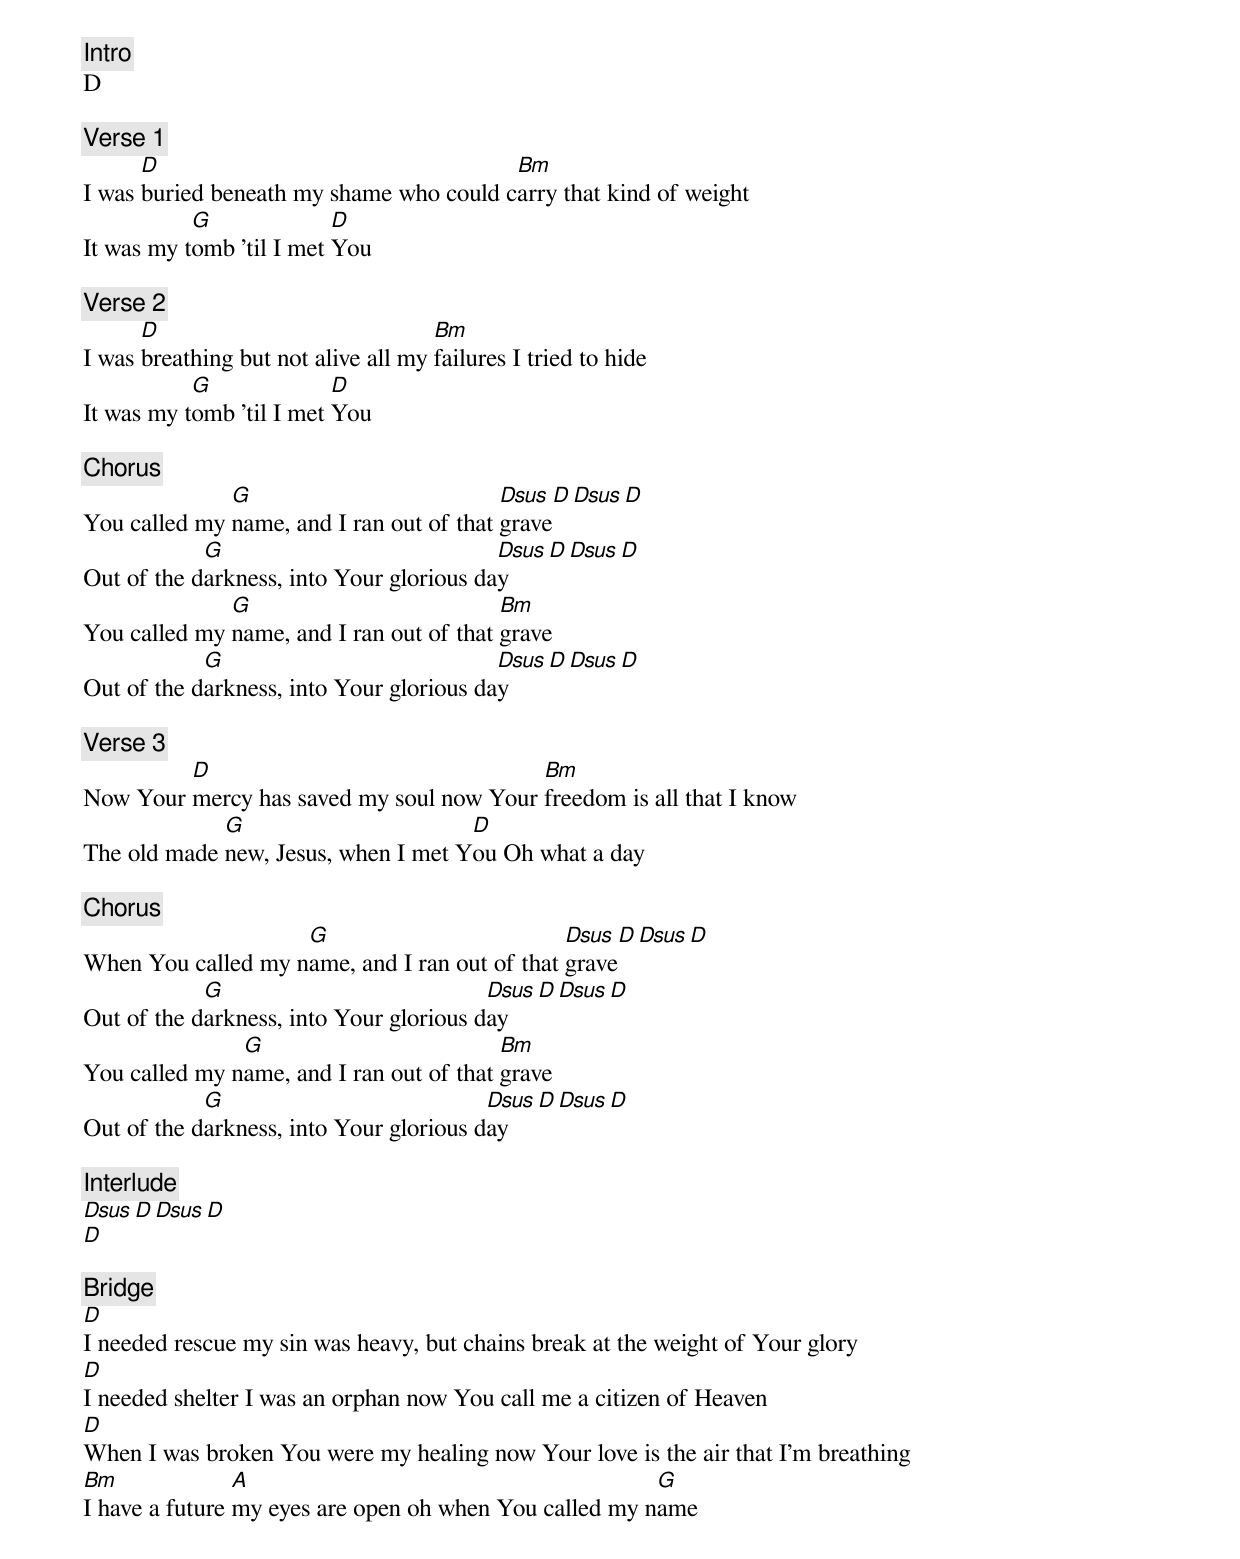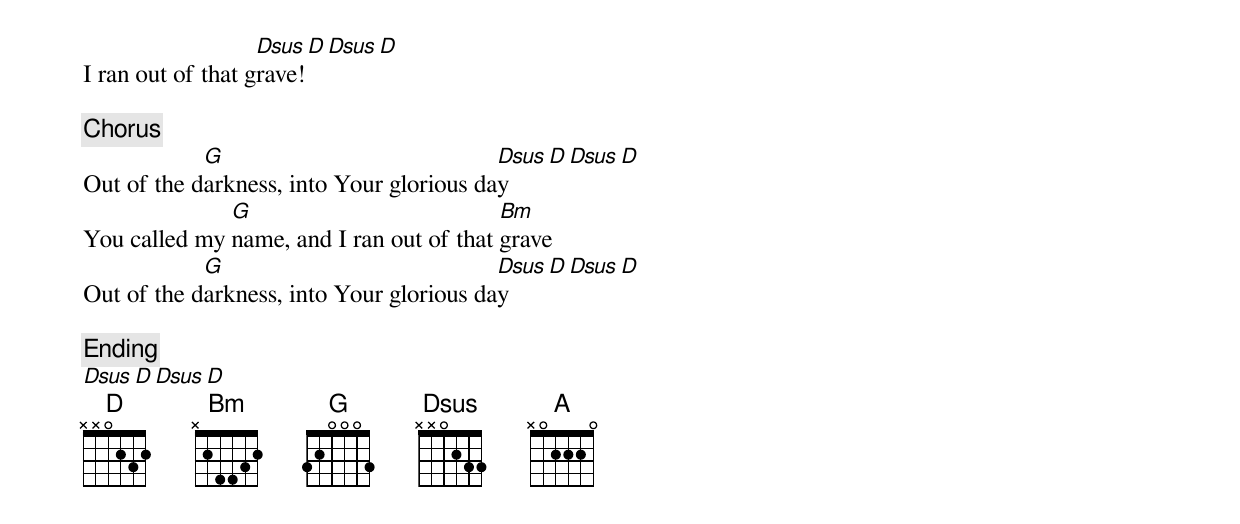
[Intro]
D

[Verse 1]
      D                                  Bm
I was buried beneath my shame who could carry that kind of weight
           G              D
It was my tomb 'til I met You

[Verse 2]
      D                              Bm
I was breathing but not alive all my failures I tried to hide
           G              D
It was my tomb 'til I met You

[Chorus]
              G                           Dsus  D  Dsus  D
You called my name, and I ran out of that grave
            G                             Dsus  D  Dsus  D
Out of the darkness, into Your glorious day
              G                           Bm
You called my name, and I ran out of that grave
            G                             Dsus  D  Dsus  D
Out of the darkness, into Your glorious day

[Verse 3]
         D                                Bm
Now Your mercy has saved my soul now Your freedom is all that I know
             G                       D
The old made new, Jesus, when I met You Oh what a day

[Chorus]
                    G                          Dsus  D  Dsus  D
When You called my name, and I ran out of that grave
            G                            Dsus  D  Dsus  D
Out of the darkness, into Your glorious day
               G                          Bm
You called my name, and I ran out of that grave
            G                            Dsus  D  Dsus  D
Out of the darkness, into Your glorious day

[Interlude]
Dsus  D  Dsus  D
D

[Bridge]
D
I needed rescue my sin was heavy, but chains break at the weight of Your glory
D
I needed shelter I was an orphan now You call me a citizen of Heaven
D
When I was broken You were my healing now Your love is the air that I'm breathing
Bm              A                                       G
I have a future my eyes are open oh when You called my name
                   Dsus  D  Dsus  D
I ran out of that grave!

[Chorus]
            G                             Dsus  D  Dsus  D
Out of the darkness, into Your glorious day
              G                           Bm
You called my name, and I ran out of that grave
            G                             Dsus  D  Dsus  D
Out of the darkness, into Your glorious day

[Ending]
Dsus  D  Dsus  D
